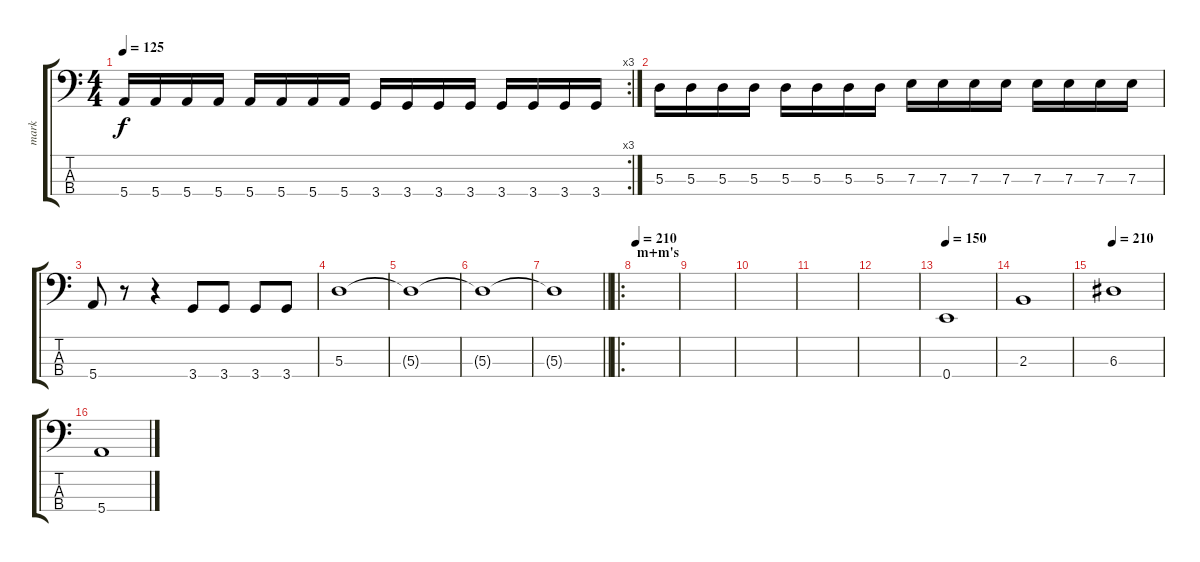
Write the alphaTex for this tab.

\track ("mark" "mark") {instrument slapbass1}
\staff {score tabs}
\tuning (G2 D2 A1 E1) {hide}
\rc 3
\ts (4 4)
\tempo 125
\clef f4
\ks c
5.4.16{dy f} 5.4.16 5.4.16 5.4.16 5.4.16 5.4.16 5.4.16 5.4.16 3.4.16 3.4.16 3.4.16 3.4.16 3.4.16 3.4.16 3.4.16 3.4.16 |
5.3.16 5.3.16 5.3.16 5.3.16 5.3.16 5.3.16 5.3.16 5.3.16 7.3.16 7.3.16 7.3.16 7.3.16 7.3.16 7.3.16 7.3.16 7.3.16 |
5.4.8 r.8 r.4 3.4.8 3.4.8 3.4.8 3.4.8 |
5.3.1{volume 6} |
5.3{t}.1 |
5.3{t}.1 |
\barLineRight lightlight
5.3{t}.1 |
\ro
\section ("" "m+m's")
\tempo 210
|
|
|
|
|
\tempo 150
0.4.1 |
2.3.1 |
\tempo 150
\tempo 210
6.3.1 |
5.4.1
